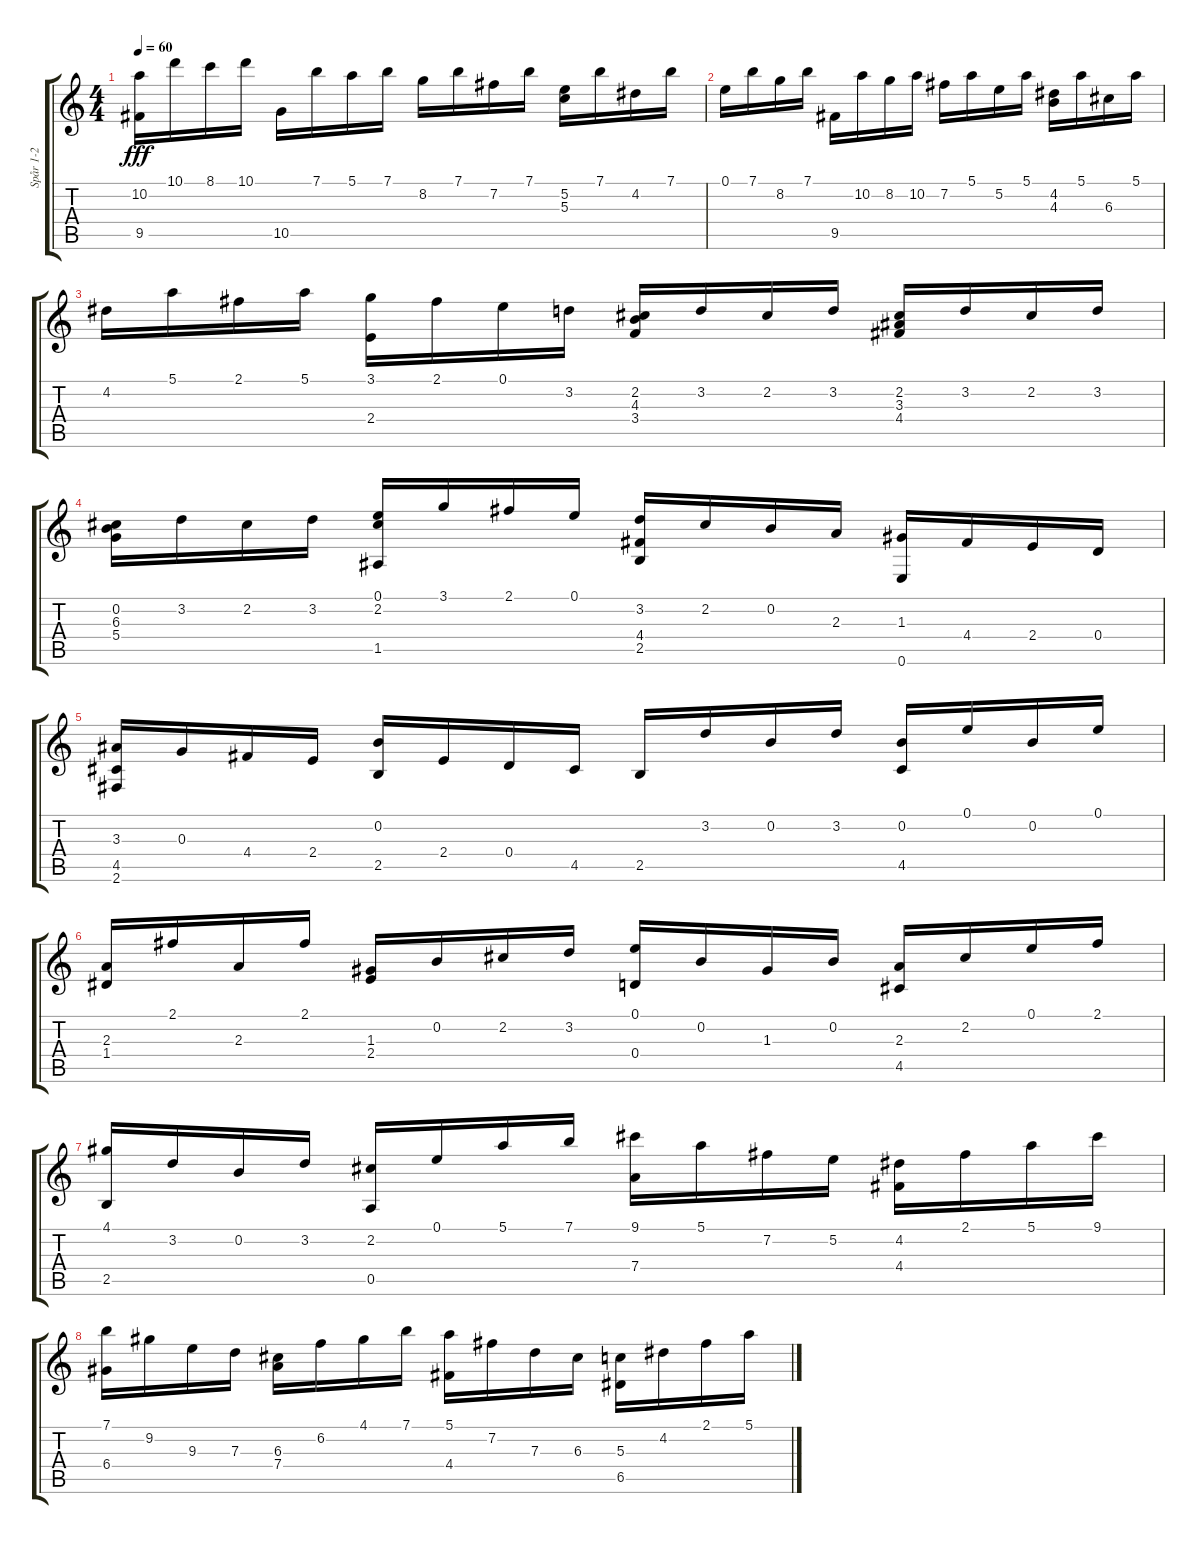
\track ("Spår 1-2" "Spår 1-2") {instrument acousticguitarnylon}
\staff {score tabs}
\tuning (E4 B3 G3 D3 A2 E2) {hide}
\ts (4 4)
\tempo 60
\clef g2
\ks c
(10.2 9.5).16{dy fff} 10.1.16 8.1.16 10.1.16 10.5.16 7.1.16 5.1.16 7.1.16 8.2.16 7.1.16 7.2.16 7.1.16 (5.2 5.3).16 7.1.16 4.2.16 7.1.16 |
0.1.16 7.1.16 8.2.16 7.1.16 9.5.16 10.2.16 8.2.16 10.2.16 7.2.16 5.1.16 5.2.16 5.1.16 (4.2 4.3).16 5.1.16 6.3.16 5.1.16 |
4.2.16 5.1.16 2.1.16 5.1.16 (3.1 2.4).16 2.1.16 0.1.16 3.2.16 (2.2 4.3 3.4).16 3.2.16 2.2.16 3.2.16 (2.2 3.3 4.4).16 3.2.16 2.2.16 3.2.16 |
(0.2 6.3 5.4).16 3.2.16 2.2.16 3.2.16 (0.1 2.2 1.5).16 3.1.16 2.1.16 0.1.16 (3.2 4.4 2.5).16 2.2.16 0.2.16 2.3.16 (1.3 0.6).16 4.4.16 2.4.16 0.4.16 |
(3.3 4.5 2.6).16 0.3.16 4.4.16 2.4.16 (0.2 2.5).16 2.4.16 0.4.16 4.5.16 2.5.16 3.2.16 0.2.16 3.2.16 (0.2 4.5).16 0.1.16 0.2.16 0.1.16 |
(2.3 1.4).16 2.1.16 2.3.16 2.1.16 (1.3 2.4).16 0.2.16 2.2.16 3.2.16 (0.1 0.4).16 0.2.16 1.3.16 0.2.16 (2.3 4.5).16 2.2.16 0.1.16 2.1.16 |
(4.1 2.5).16 3.2.16 0.2.16 3.2.16 (2.2 0.5).16 0.1.16 5.1.16 7.1.16 (9.1 7.4).16 5.1.16 7.2.16 5.2.16 (4.2 4.4).16 2.1.16 5.1.16 9.1.16 |
(7.1 6.4).16 9.2.16 9.3.16 7.3.16 (6.3 7.4).16 6.2.16 4.1.16 7.1.16 (5.1 4.4).16 7.2.16 7.3.16 6.3.16 (5.3 6.5).16 4.2.16 2.1.16 5.1.16
